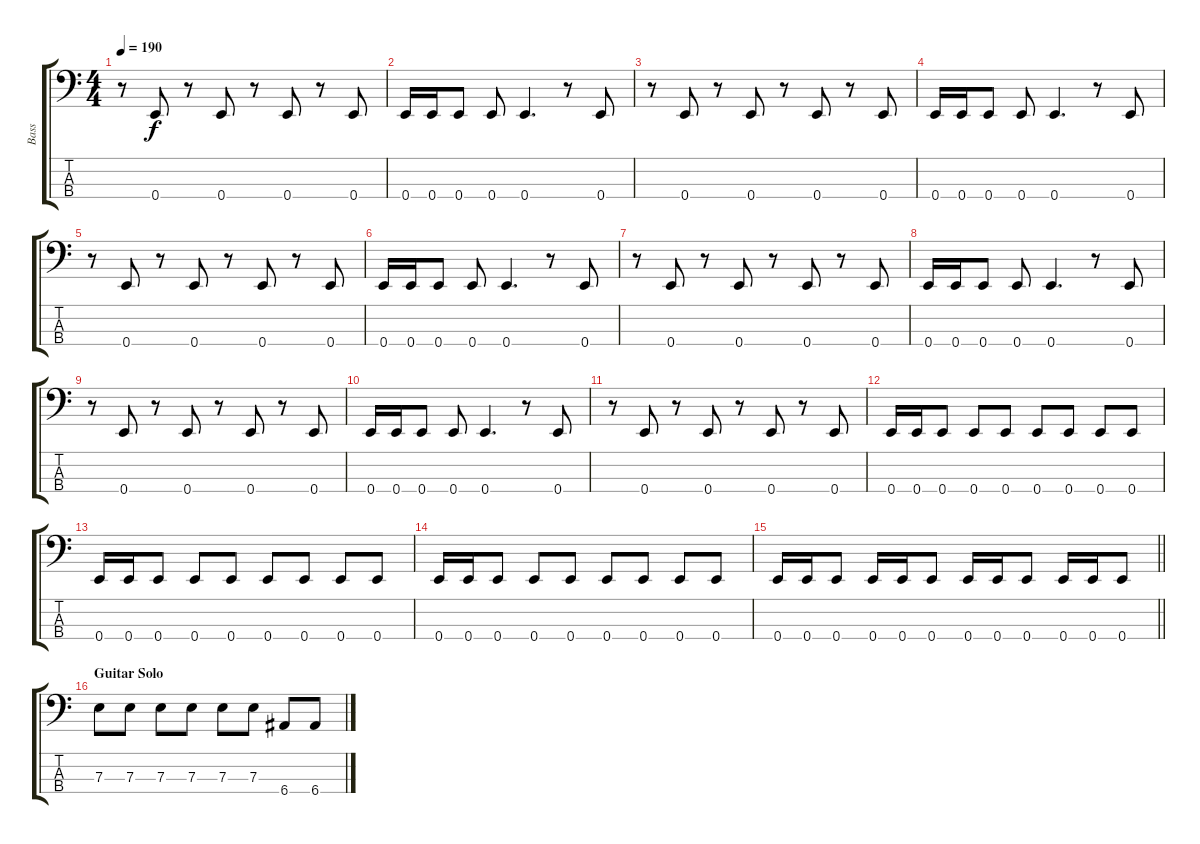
\track ("Bass" "Bass") {instrument electricbasspick}
\staff {score tabs}
\tuning (G2 D2 A1 E1) {hide}
\ts (4 4)
\tempo 190
\clef f4
\ks c
r.8{dy f} 0.4.8 r.8 0.4.8 r.8 0.4.8 r.8 0.4.8 |
0.4.16 0.4.16 0.4.8 0.4.8 0.4.4{d} r.8 0.4.8 |
r.8 0.4.8 r.8 0.4.8 r.8 0.4.8 r.8 0.4.8 |
0.4.16 0.4.16 0.4.8 0.4.8 0.4.4{d} r.8 0.4.8 |
r.8 0.4.8 r.8 0.4.8 r.8 0.4.8 r.8 0.4.8 |
0.4.16 0.4.16 0.4.8 0.4.8 0.4.4{d} r.8 0.4.8 |
r.8 0.4.8 r.8 0.4.8 r.8 0.4.8 r.8 0.4.8 |
0.4.16 0.4.16 0.4.8 0.4.8 0.4.4{d} r.8 0.4.8 |
r.8 0.4.8 r.8 0.4.8 r.8 0.4.8 r.8 0.4.8 |
0.4.16 0.4.16 0.4.8 0.4.8 0.4.4{d} r.8 0.4.8 |
r.8 0.4.8 r.8 0.4.8 r.8 0.4.8 r.8 0.4.8 |
0.4.16 0.4.16 0.4.8 0.4.8 0.4.8 0.4.8 0.4.8 0.4.8 0.4.8 |
0.4.16 0.4.16 0.4.8 0.4.8 0.4.8 0.4.8 0.4.8 0.4.8 0.4.8 |
0.4.16 0.4.16 0.4.8 0.4.8 0.4.8 0.4.8 0.4.8 0.4.8 0.4.8 |
\barLineRight lightlight
0.4.16 0.4.16 0.4.8 0.4.16 0.4.16 0.4.8 0.4.16 0.4.16 0.4.8 0.4.16 0.4.16 0.4.8 |
\section ("" "Guitar Solo")
7.3.8 7.3.8 7.3.8 7.3.8 7.3.8 7.3.8 6.4.8 6.4.8
